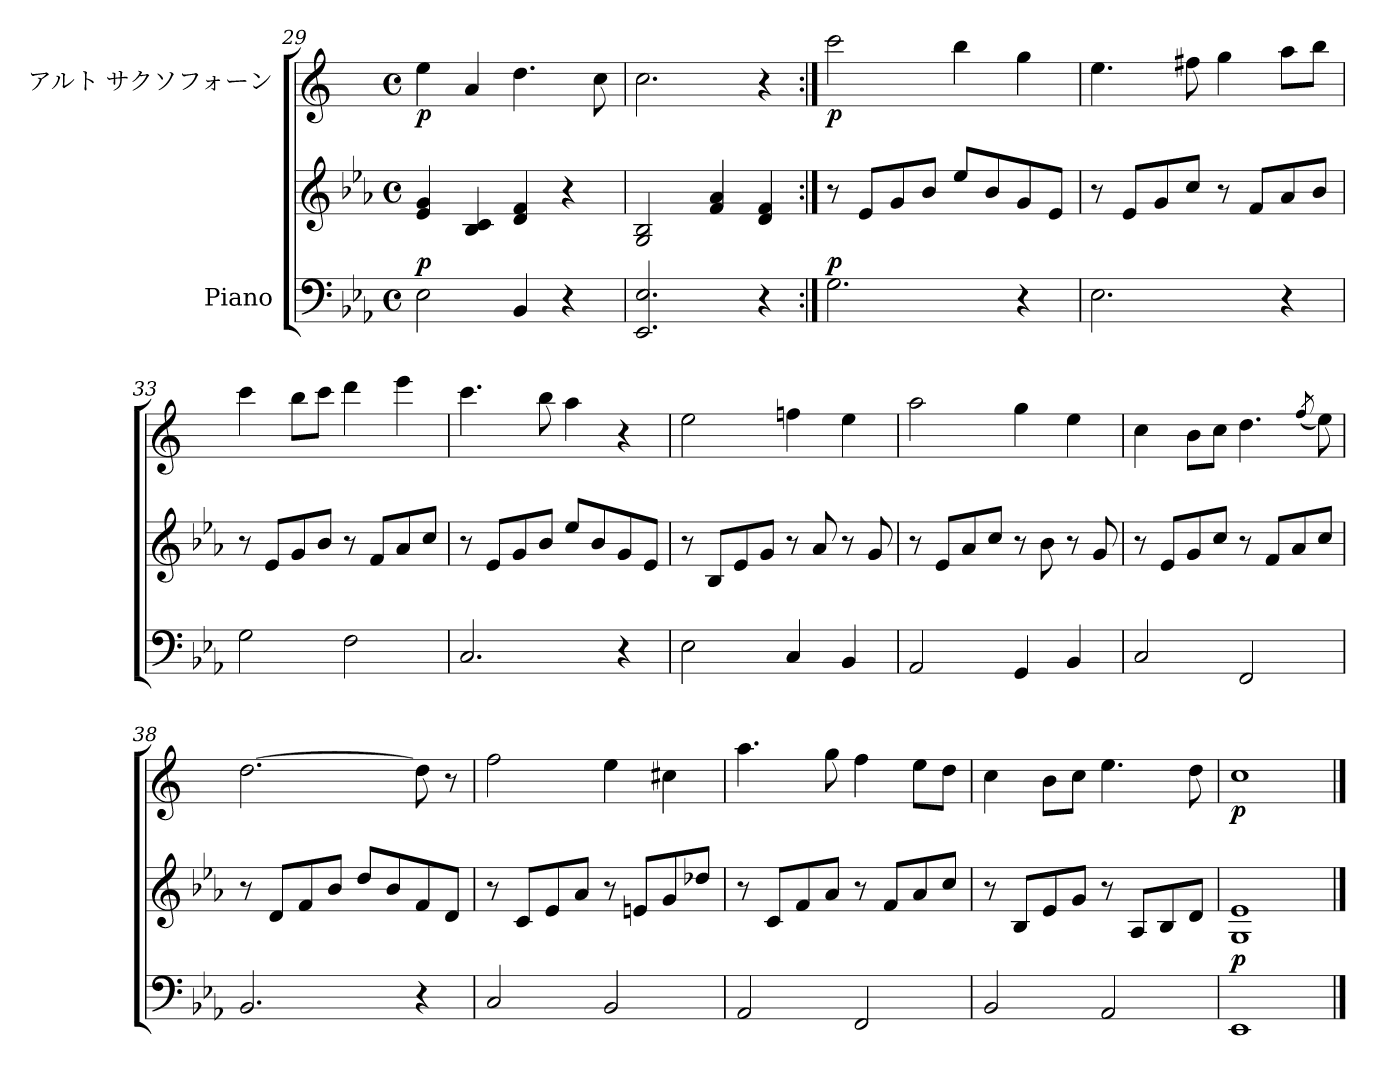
**kern	**kern	**dynam	**kern	**dynam
*part2	*part2	*part2	*part1	*part1
*staff3	*staff2	*staff2/3	*staff1	*staff1
*I"Piano	*	*	*I"アルト サクソフォーン	*
*clefF4	*clefG2	*	*clefG2	*
*	*	*	*ITrd5c9	*
*k[b-e-a-]	*k[b-e-a-]	*	*k[b-e-a-]	*
*M4/4	*M4/4	*	*M4/4	*
*met(c)	*met(c)	*	*met(c)	*
=29	=29	=29	=29	=29
!	!	!LO:DY:a=2	!	!LO:DY:b
2E-\	4e-/ 4g/	p	4g\	p
.	4B-/ 4c/	.	4c/	.
4BB-/	4d/ 4f/	.	4.f\	.
4r	4r	.	.	.
.	.	.	8e-\	.
=30	=30	=30	=30	=30
2.EE-/ 2.E-/	2G/ 2B-/	.	2.e-\	.
.	4f/ 4a-/	.	.	.
4r	4d/ 4f/	.	4r	.
!!LO:LB:g=z
=31:|!	=31:|!	=31:|!	=31:|!	=31:|!
!	!	!LO:DY:a=2	!	!LO:DY:b
2.G\	8r	p	2ee-\	p
.	8e-/L	.	.	.
.	8g/	.	.	.
.	8b-/J	.	.	.
.	8ee-/L	.	4dd\	.
.	8b-/	.	.	.
4r	8g/	.	4b-\	.
.	8e-/J	.	.	.
=32	=32	=32	=32	=32
2.E-\	8r	.	4.g\	.
.	8e-/L	.	.	.
.	8g/	.	.	.
.	8cc/J	.	8an\	.
.	8r	.	4b-\	.
.	8f/L	.	.	.
4r	8a-/	.	8cc\L	.
.	8b-/J	.	8dd\J	.
=33	=33	=33	=33	=33
2G\	8r	.	4ee-\	.
.	8e-/L	.	.	.
.	8g/	.	8dd\L	.
.	8b-/J	.	8ee-\J	.
2F\	8r	.	4ff\	.
.	8f/L	.	.	.
.	8a-/	.	4gg\	.
.	8cc/J	.	.	.
=34	=34	=34	=34	=34
2.C/	8r	.	4.ee-\	.
.	8e-/L	.	.	.
.	8g/	.	.	.
.	8b-/J	.	8dd\	.
.	8ee-/L	.	4cc\	.
.	8b-/	.	.	.
4r	8g/	.	4r	.
.	8e-/J	.	.	.
!!LO:LB:g=z
=35	=35	=35	=35	=35
2E-\	8r	.	2g\	.
.	8B-/L	.	.	.
.	8e-/	.	.	.
.	8g/J	.	.	.
4C/	8r	.	4a-X\	.
.	8a-/	.	.	.
4BB-/	8r	.	4g\	.
.	8g/	.	.	.
=36	=36	=36	=36	=36
2AA-/	8r	.	2cc\	.
.	8e-/L	.	.	.
.	8a-/	.	.	.
.	8cc/J	.	.	.
4GG/	8r	.	4b-\	.
.	8b-\	.	.	.
4BB-/	8r	.	4g\	.
.	8g/	.	.	.
=37	=37	=37	=37	=37
2C/	8r	.	4e-\	.
.	8e-/L	.	.	.
.	8g/	.	8d\L	.
.	8cc/J	.	8e-\J	.
2FF/	8r	.	4.f\	.
.	8f/L	.	.	.
.	8a-/	.	.	.
.	.	.	(8qa-/	.
.	8cc/J	.	8g\)	.
=38	=38	=38	=38	=38
2.BB-/	8r	.	[2.f\	.
.	8d/L	.	.	.
.	8f/	.	.	.
.	8b-/J	.	.	.
.	8dd/L	.	.	.
.	8b-/	.	.	.
4r	8f/	.	8f\]	.
.	8d/J	.	8r	.
!!LO:LB:g=z
=39	=39	=39	=39	=39
2C/	8r	.	2a-\	.
.	8c/L	.	.	.
.	8e-/	.	.	.
.	8a-/J	.	.	.
2BB-/	8r	.	4g\	.
.	8en/L	.	.	.
.	8g/	.	4en\	.
.	8dd-X/J	.	.	.
=40	=40	=40	=40	=40
2AA-/	8r	.	4.cc\	.
.	8c/L	.	.	.
.	8f/	.	.	.
.	8a-/J	.	8b-\	.
2FF/	8r	.	4a-\	.
.	8f/L	.	.	.
.	8a-/	.	8g\L	.
.	8cc/J	.	8f\J	.
=41	=41	=41	=41	=41
*	*	*	*MM60	*
2BB-/	8r	.	4e-\	.
.	8B-/L	.	.	.
.	8e-/	.	8d\L	.
.	8g/J	.	8e-\J	.
*	*	*	*MM50	*
2AA-/	8r	.	4.g\	.
.	8A-/L	.	.	.
.	8B-/	.	.	.
.	8d/J	.	8f\	.
=42	=42	=42	=42	=42
*	*	*	*MM32	*
!	!	!LO:DY:a=2	!	!LO:DY:b
1EE-	1G 1e-	p	1e-	p
==	==	==	==	==
*-	*-	*-	*-	*-
